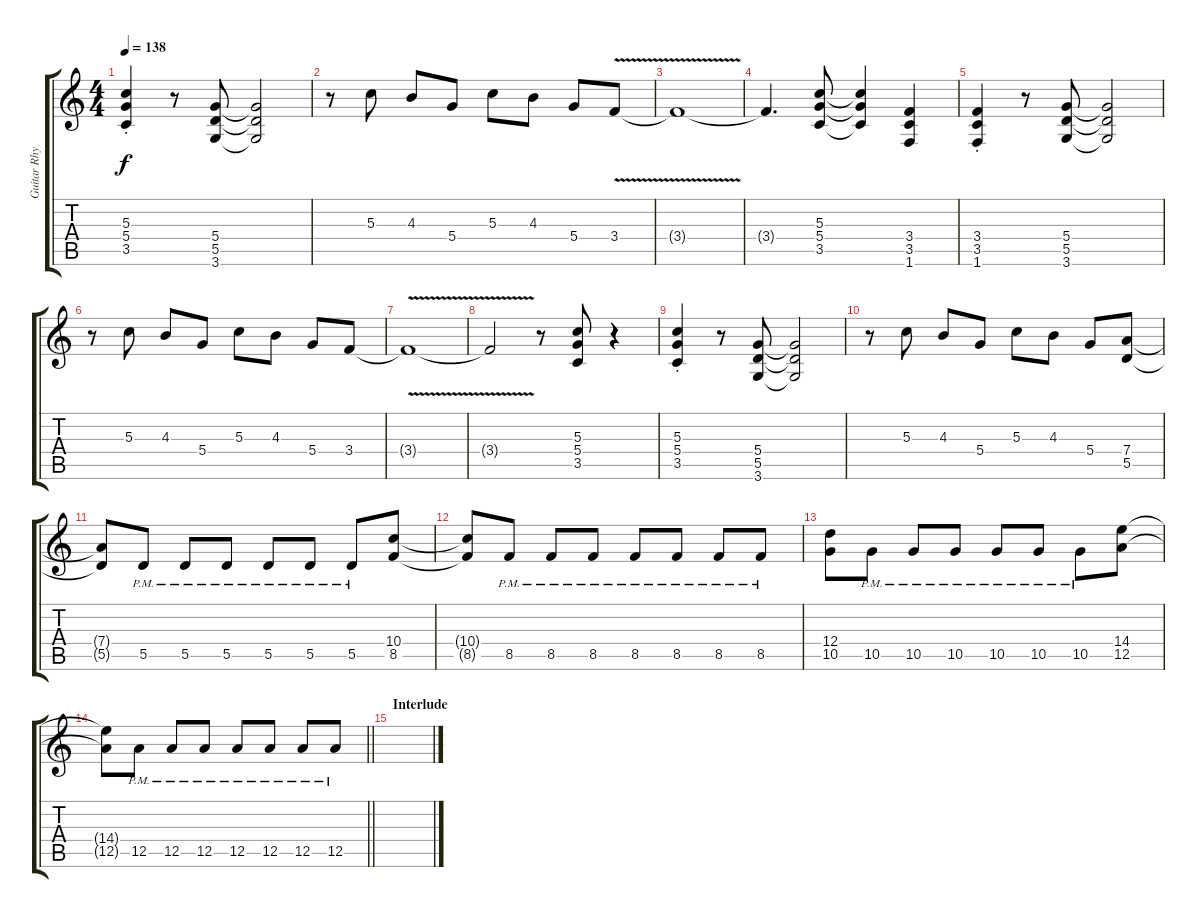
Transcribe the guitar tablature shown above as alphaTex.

\track ("Guitar Rhythm" "Guitar Rhy") {instrument overdrivenguitar}
\staff {score tabs}
\tuning (E4 B3 G3 D3 A2 E2) {hide}
\ts (4 4)
\tempo 138
\clef g2
\ks c
(5.3{st} 5.4{st} 3.5{st}).4{dy f} r.8 (5.4 5.5 3.6).8 (5.4{t} 5.5{t} 3.6{t}).2 |
r.8 5.3.8 4.3.8 5.4.8 5.3.8 4.3.8 5.4.8 3.4{v}.8 |
3.4{t}.1 |
3.4{t}.4{d} (5.3 5.4 3.5).8 (5.3{t} 5.4{t} 3.5{t}).4 (3.4 3.5 1.6).4 |
(3.4{st} 3.5{st} 1.6{st}).4 r.8 (5.4 5.5 3.6).8 (5.4{t} 5.5{t} 3.6{t}).2 |
r.8 5.3.8 4.3.8 5.4.8 5.3.8 4.3.8 5.4.8 3.4.8 |
3.4{v t}.1 |
3.4{t}.2 r.8 (5.3 5.4 3.5).8 r.4 |
(5.3{st} 5.4{st} 3.5{st}).4 r.8 (5.4 5.5 3.6).8 (5.4{t} 5.5{t} 3.6{t}).2 |
r.8 5.3.8 4.3.8 5.4.8 5.3.8 4.3.8 5.4.8 (7.4 5.5).8 |
(7.4{t} 5.5{t}).8 5.5{pm}.8 5.5{pm}.8 5.5{pm}.8 5.5{pm}.8 5.5{pm}.8 5.5{pm}.8 (10.4 8.5).8 |
(10.4{t} 8.5{t}).8 8.5{pm}.8 8.5{pm}.8 8.5{pm}.8 8.5{pm}.8 8.5{pm}.8 8.5{pm}.8 8.5{pm}.8 |
(12.4 10.5).8 10.5{pm}.8 10.5{pm}.8 10.5{pm}.8 10.5{pm}.8 10.5{pm}.8 10.5{pm}.8 (14.4 12.5).8 |
\barLineRight lightlight
(14.4{t} 12.5{t}).8 12.5{pm}.8 12.5{pm}.8 12.5{pm}.8 12.5{pm}.8 12.5{pm}.8 12.5{pm}.8 12.5{pm}.8 |
\section ("" "Interlude")
